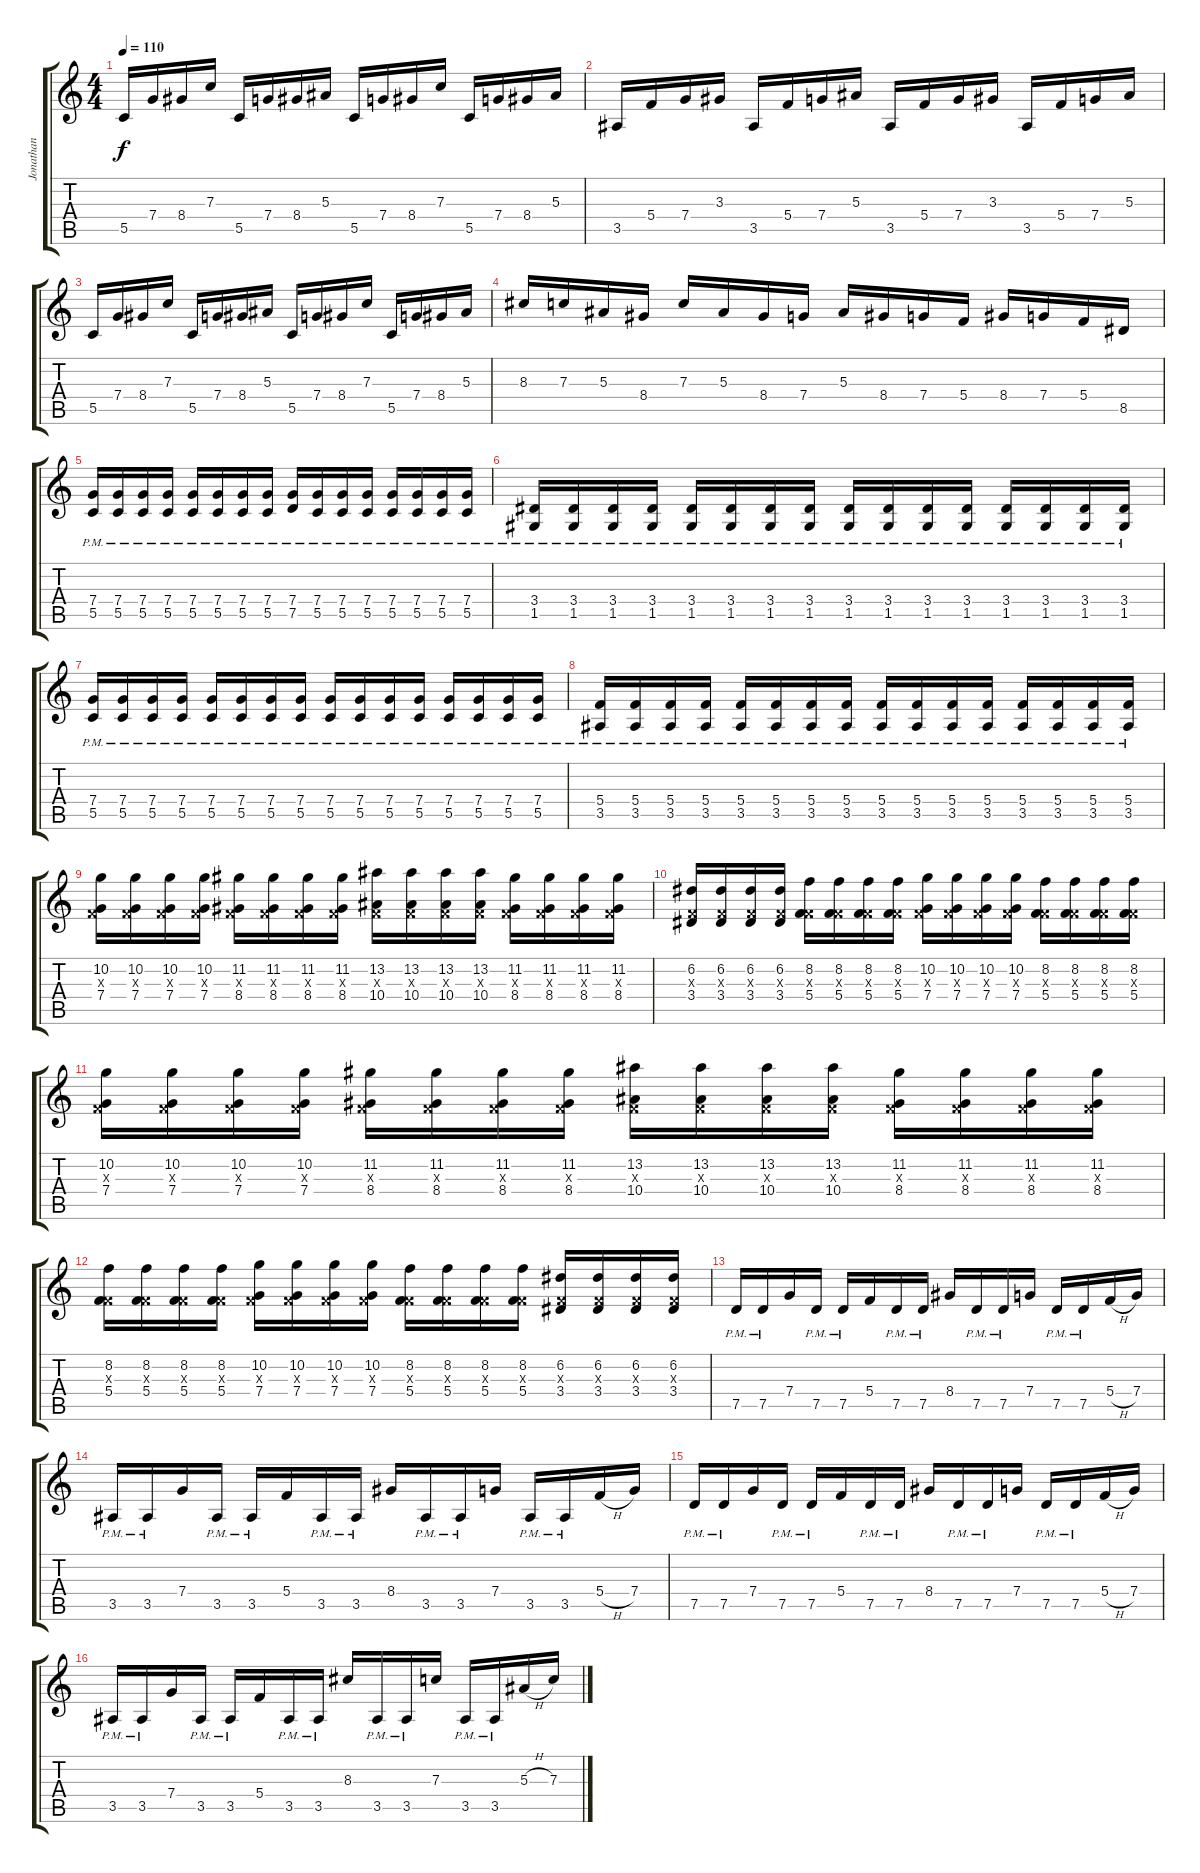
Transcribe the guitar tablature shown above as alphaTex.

\track ("Jonathan" "Jonathan") {instrument distortionguitar}
\staff {score tabs}
\tuning (D4 A3 F3 C3 G2 D2) {hide}
\ts (4 4)
\tempo 110
\clef g2
\ks c
5.5.16{dy f} 7.4.16 8.4.16 7.3.16 5.5.16 7.4.16 8.4.16 5.3.16 5.5.16 7.4.16 8.4.16 7.3.16 5.5.16 7.4.16 8.4.16 5.3.16 |
3.5.16 5.4.16 7.4.16 3.3.16 3.5.16 5.4.16 7.4.16 5.3.16 3.5.16 5.4.16 7.4.16 3.3.16 3.5.16 5.4.16 7.4.16 5.3.16 |
5.5.16 7.4.16 8.4.16 7.3.16 5.5.16 7.4.16 8.4.16 5.3.16 5.5.16 7.4.16 8.4.16 7.3.16 5.5.16 7.4.16 8.4.16 5.3.16 |
8.3.16 7.3.16 5.3.16 8.4.16 7.3.16 5.3.16 8.4.16 7.4.16 5.3.16 8.4.16 7.4.16 5.4.16 8.4.16 7.4.16 5.4.16 8.5.16 |
(7.4 5.5{pm}).16 (7.4 5.5{pm}).16 (7.4 5.5{pm}).16 (7.4 5.5{pm}).16 (7.4 5.5{pm}).16 (7.4 5.5{pm}).16 (7.4 5.5{pm}).16 (7.4 5.5{pm}).16 (7.4 7.5{pm}).16 (7.4 5.5{pm}).16 (7.4 5.5{pm}).16 (7.4 5.5{pm}).16 (7.4 5.5{pm}).16 (7.4 5.5{pm}).16 (7.4 5.5{pm}).16 (7.4 5.5{pm}).16 |
(3.4 1.5{pm}).16 (3.4 1.5{pm}).16 (3.4 1.5{pm}).16 (3.4 1.5{pm}).16 (3.4 1.5{pm}).16 (3.4 1.5{pm}).16 (3.4 1.5{pm}).16 (3.4 1.5{pm}).16 (3.4 1.5{pm}).16 (3.4 1.5{pm}).16 (3.4 1.5{pm}).16 (3.4 1.5{pm}).16 (3.4 1.5{pm}).16 (3.4 1.5{pm}).16 (3.4 1.5{pm}).16 (3.4 1.5{pm}).16 |
(7.4 5.5{pm}).16 (7.4 5.5{pm}).16 (7.4 5.5{pm}).16 (7.4 5.5{pm}).16 (7.4 5.5{pm}).16 (7.4 5.5{pm}).16 (7.4 5.5{pm}).16 (7.4 5.5{pm}).16 (7.4 5.5{pm}).16 (7.4 5.5{pm}).16 (7.4 5.5{pm}).16 (7.4 5.5{pm}).16 (7.4 5.5{pm}).16 (7.4 5.5{pm}).16 (7.4 5.5{pm}).16 (7.4 5.5{pm}).16 |
(5.4 3.5{pm}).16 (5.4 3.5{pm}).16 (5.4 3.5{pm}).16 (5.4 3.5{pm}).16 (5.4 3.5{pm}).16 (5.4 3.5{pm}).16 (5.4 3.5{pm}).16 (5.4 3.5{pm}).16 (5.4 3.5{pm}).16 (5.4 3.5{pm}).16 (5.4 3.5{pm}).16 (5.4 3.5{pm}).16 (5.4 3.5{pm}).16 (5.4 3.5{pm}).16 (5.4 3.5{pm}).16 (5.4 3.5{pm}).16 |
(10.2 0.3{x} 7.4).16 (10.2 0.3{x} 7.4).16 (10.2 0.3{x} 7.4).16 (10.2 0.3{x} 7.4).16 (11.2 0.3{x} 8.4).16 (11.2 0.3{x} 8.4).16 (11.2 0.3{x} 8.4).16 (11.2 0.3{x} 8.4).16 (13.2 0.3{x} 10.4).16 (13.2 0.3{x} 10.4).16 (13.2 0.3{x} 10.4).16 (13.2 0.3{x} 10.4).16 (11.2 0.3{x} 8.4).16 (11.2 0.3{x} 8.4).16 (11.2 0.3{x} 8.4).16 (11.2 0.3{x} 8.4).16 |
(6.2 0.3{x} 3.4).16 (6.2 0.3{x} 3.4).16 (6.2 0.3{x} 3.4).16 (6.2 0.3{x} 3.4).16 (8.2 0.3{x} 5.4).16 (8.2 0.3{x} 5.4).16 (8.2 0.3{x} 5.4).16 (8.2 0.3{x} 5.4).16 (10.2 0.3{x} 7.4).16 (10.2 0.3{x} 7.4).16 (10.2 0.3{x} 7.4).16 (10.2 0.3{x} 7.4).16 (8.2 0.3{x} 5.4).16 (8.2 0.3{x} 5.4).16 (8.2 0.3{x} 5.4).16 (8.2 0.3{x} 5.4).16 |
(10.2 0.3{x} 7.4).16 (10.2 0.3{x} 7.4).16 (10.2 0.3{x} 7.4).16 (10.2 0.3{x} 7.4).16 (11.2 0.3{x} 8.4).16 (11.2 0.3{x} 8.4).16 (11.2 0.3{x} 8.4).16 (11.2 0.3{x} 8.4).16 (13.2 0.3{x} 10.4).16 (13.2 0.3{x} 10.4).16 (13.2 0.3{x} 10.4).16 (13.2 0.3{x} 10.4).16 (11.2 0.3{x} 8.4).16 (11.2 0.3{x} 8.4).16 (11.2 0.3{x} 8.4).16 (11.2 0.3{x} 8.4).16 |
(8.2 0.3{x} 5.4).16 (8.2 0.3{x} 5.4).16 (8.2 0.3{x} 5.4).16 (8.2 0.3{x} 5.4).16 (10.2 0.3{x} 7.4).16 (10.2 0.3{x} 7.4).16 (10.2 0.3{x} 7.4).16 (10.2 0.3{x} 7.4).16 (8.2 0.3{x} 5.4).16 (8.2 0.3{x} 5.4).16 (8.2 0.3{x} 5.4).16 (8.2 0.3{x} 5.4).16 (6.2 0.3{x} 3.4).16 (6.2 0.3{x} 3.4).16 (6.2 0.3{x} 3.4).16 (6.2 0.3{x} 3.4).16 |
7.5{pm}.16 7.5{pm}.16 7.4.16 7.5{pm}.16 7.5{pm}.16 5.4.16 7.5{pm}.16 7.5{pm}.16 8.4.16 7.5{pm}.16 7.5{pm}.16 7.4.16 7.5{pm}.16 7.5{pm}.16 5.4{h}.16 7.4.16 |
3.5{pm}.16 3.5{pm}.16 7.4.16 3.5{pm}.16 3.5{pm}.16 5.4.16 3.5{pm}.16 3.5{pm}.16 8.4.16 3.5{pm}.16 3.5{pm}.16 7.4.16 3.5{pm}.16 3.5{pm}.16 5.4{h}.16 7.4.16 |
7.5{pm}.16 7.5{pm}.16 7.4.16 7.5{pm}.16 7.5{pm}.16 5.4.16 7.5{pm}.16 7.5{pm}.16 8.4.16 7.5{pm}.16 7.5{pm}.16 7.4.16 7.5{pm}.16 7.5{pm}.16 5.4{h}.16 7.4.16 |
3.5{pm}.16 3.5{pm}.16 7.4.16 3.5{pm}.16 3.5{pm}.16 5.4.16 3.5{pm}.16 3.5{pm}.16 8.3.16 3.5{pm}.16 3.5{pm}.16 7.3.16 3.5{pm}.16 3.5{pm}.16 5.3{h}.16 7.3.16
